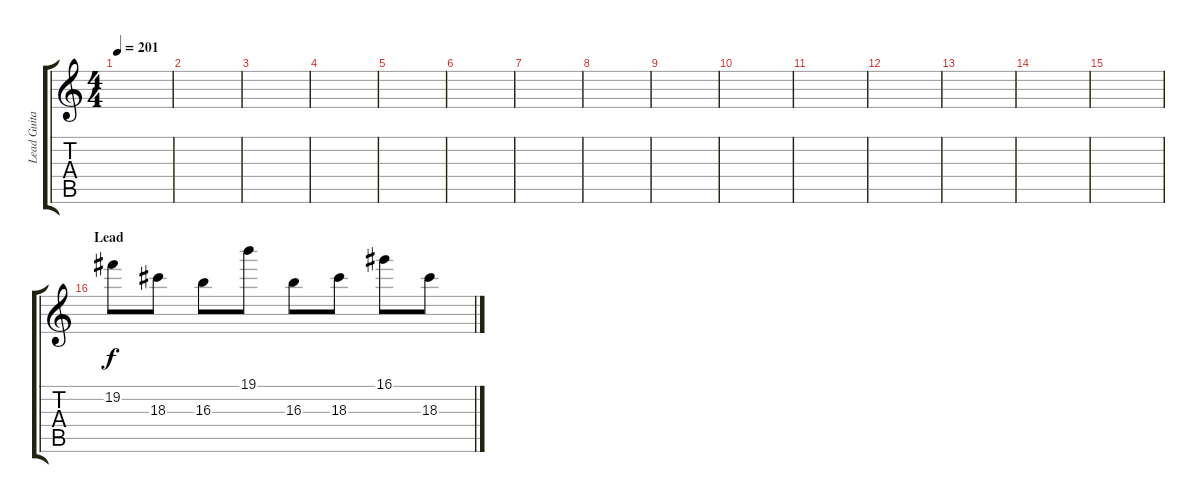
\track ("Lead Guitar" "Lead Guita") {instrument overdrivenguitar}
\staff {score tabs}
\tuning (E4 B3 G3 D3 A2 E2) {hide}
\ts (4 4)
\tempo 201
\clef g2
\ks c
|
|
|
|
|
|
|
|
|
|
|
|
|
|
|
\section ("" "Lead")
19.2.8 18.3.8 16.3.8 19.1.8 16.3.8 18.3.8 16.1.8 18.3.8
